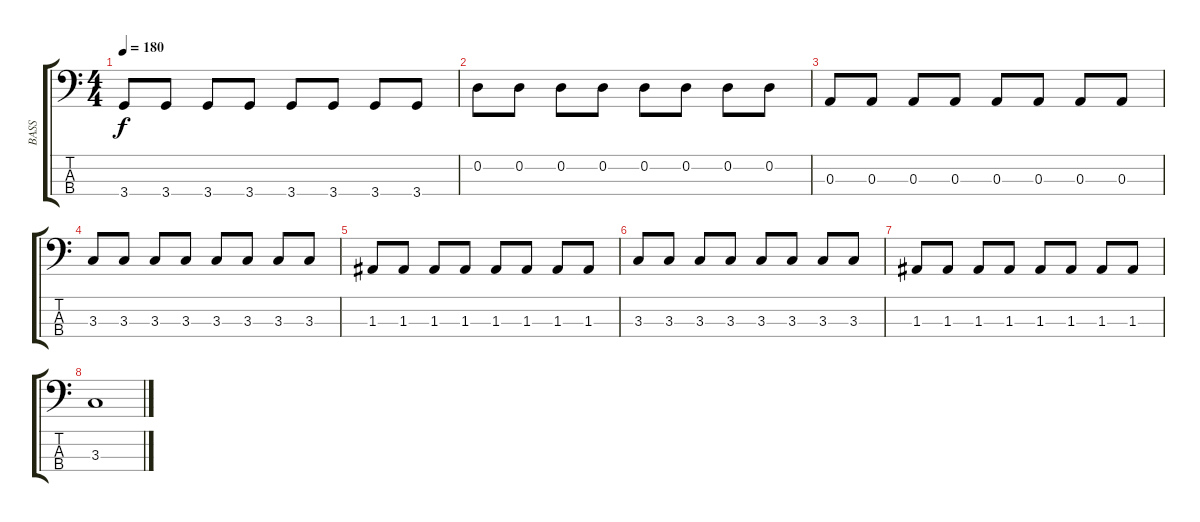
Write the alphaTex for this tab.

\track ("BASS" "BASS") {instrument electricbassfinger}
\staff {score tabs}
\tuning (G2 D2 A1 E1) {hide}
\ts (4 4)
\tempo 180
\clef f4
\ks c
3.4.8{dy f} 3.4.8 3.4.8 3.4.8 3.4.8 3.4.8 3.4.8 3.4.8 |
0.2.8 0.2.8 0.2.8 0.2.8 0.2.8 0.2.8 0.2.8 0.2.8 |
0.3.8 0.3.8 0.3.8 0.3.8 0.3.8 0.3.8 0.3.8 0.3.8 |
3.3.8 3.3.8 3.3.8 3.3.8 3.3.8 3.3.8 3.3.8 3.3.8 |
1.3.8 1.3.8 1.3.8 1.3.8 1.3.8 1.3.8 1.3.8 1.3.8 |
3.3.8 3.3.8 3.3.8 3.3.8 3.3.8 3.3.8 3.3.8 3.3.8 |
1.3.8 1.3.8 1.3.8 1.3.8 1.3.8 1.3.8 1.3.8 1.3.8 |
3.3.1
